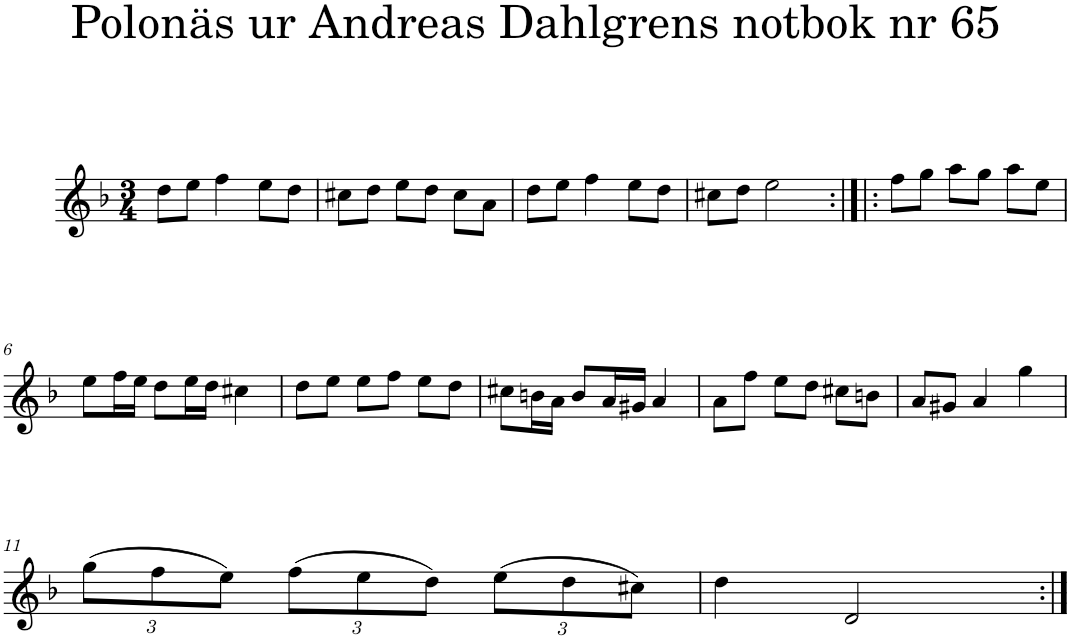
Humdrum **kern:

**kern
*part1
*staff1
*I"Piano
*I'Pno
*clefG2
*k[b-]
*d:
*M3/4
=1
8dd\L
8ee\J
4ff\
8ee\L
8dd\J
=2
8cc#X\L
8dd\J
8ee\L
8dd\J
8cc#\L
8a\J
=3
8dd\L
8ee\J
4ff\
8ee\L
8dd\J
=4
8cc#X\L
8dd\J
2ee\
=5:|!|:
8ff\L
8gg\J
8aa\L
8gg\J
8aa\L
8ee\J
!!LO:LB:g=z
=6
8ee\L
16ff\L
16ee\JJ
8dd\L
16ee\L
16dd\JJ
4cc#X\
=7
8dd\L
8ee\J
8ee\L
8ff\J
8ee\L
8dd\J
=8
8cc#X\L
16bn\L
16a\JJ
8b/L
16a/L
16g#X/JJ
4a/
=9
8a\L
8ff\J
8ee\L
8dd\J
8cc#X\L
8bn\J
=10
8a/L
8g#X/J
4a/
4gg\
!!LO:LB:g=z
=11
*Xbrackettup
(12gg\L
12ff\
12ee\J)
(12ff\L
12ee\
12dd\J)
(12ee\L
12dd\
12cc#X\J)
=12
4dd\
2d/
=:|!
*-
